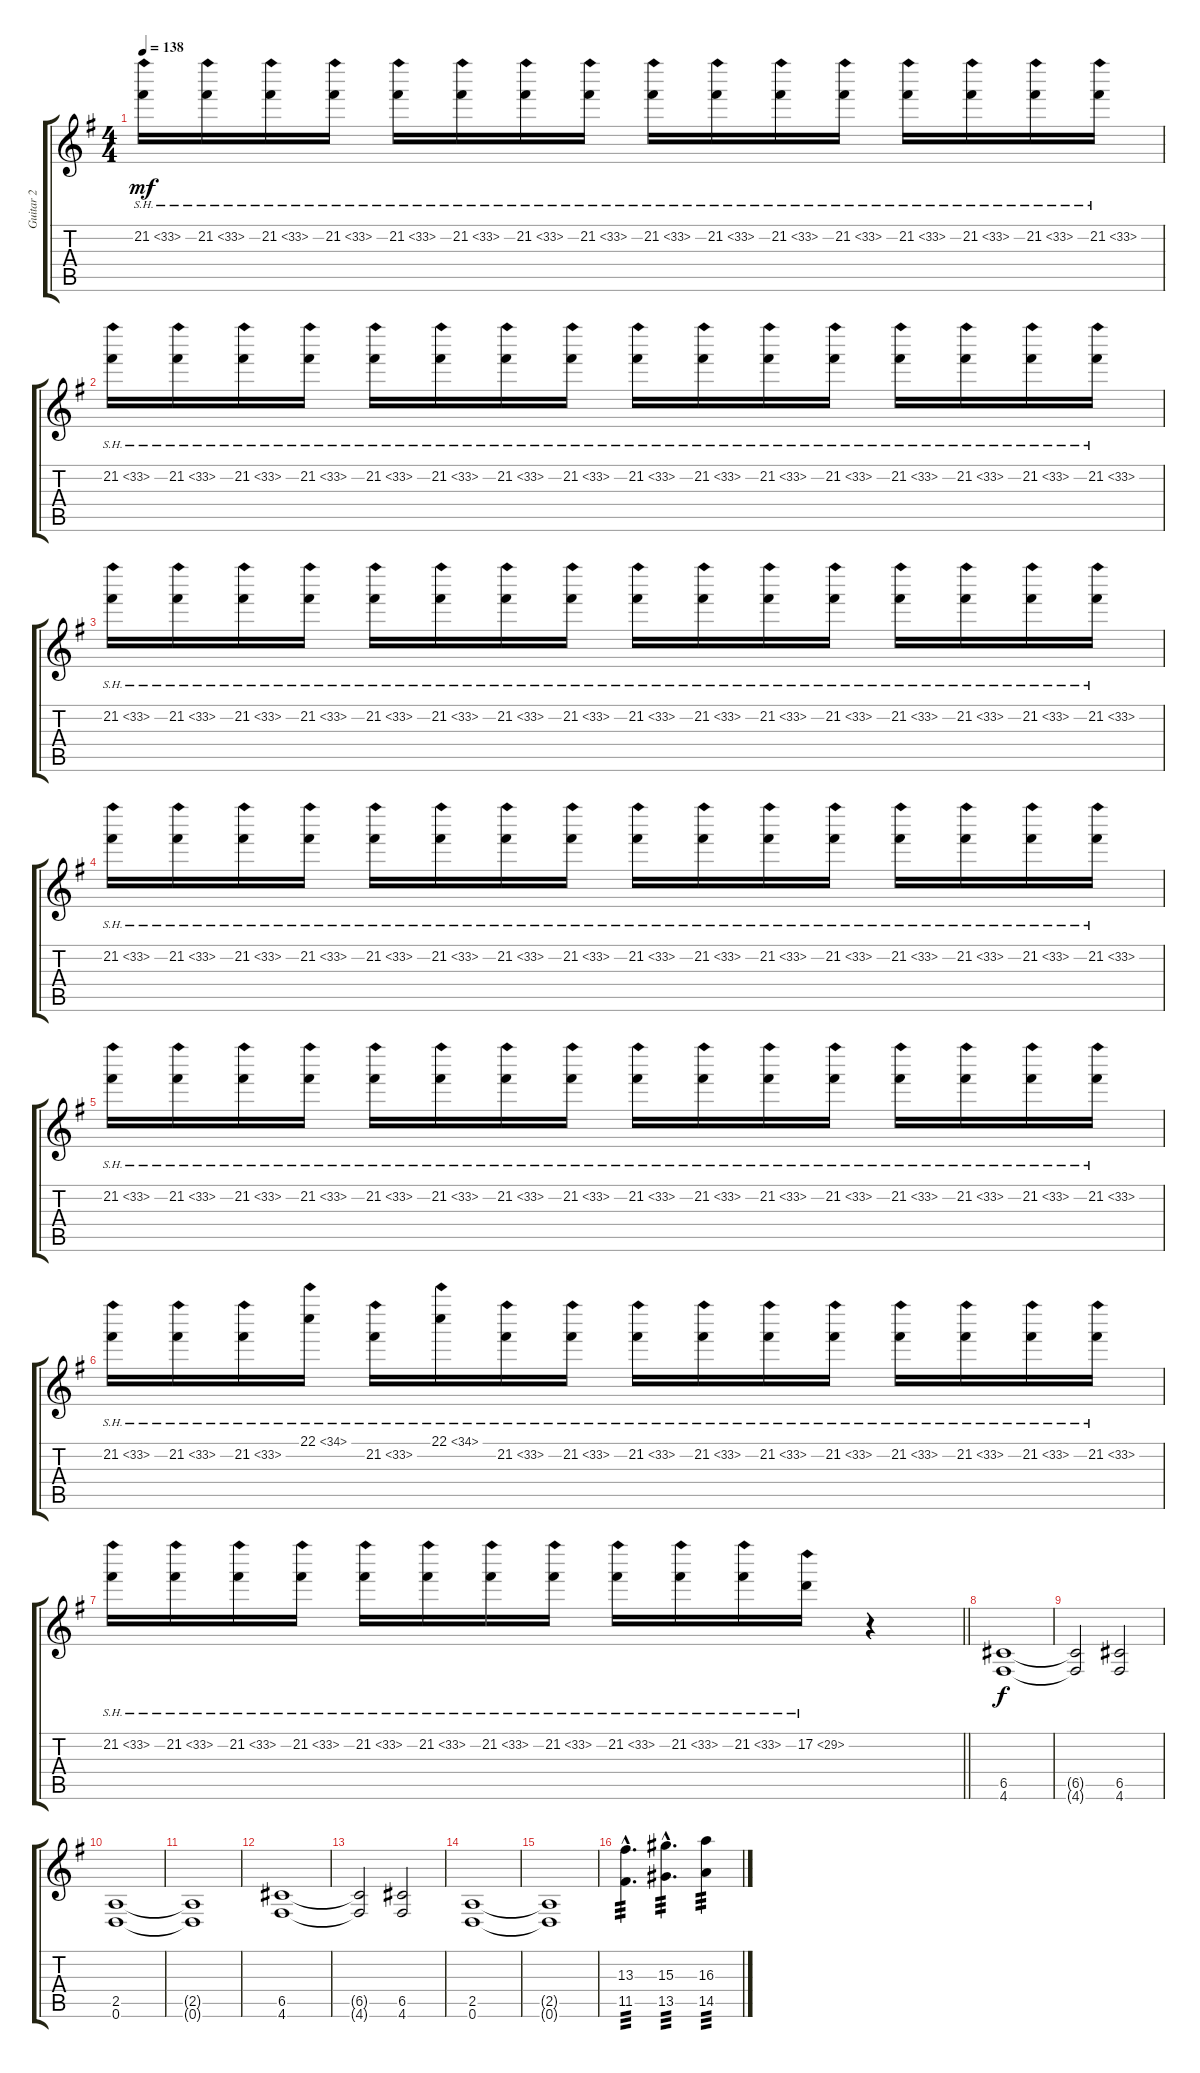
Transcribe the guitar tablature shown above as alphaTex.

\track ("Guitar 2" "Guitar 2") {instrument overdrivenguitar}
\staff {score tabs}
\tuning (D4 A3 F3 C3 G2 D2) {hide}
\ts (4 4)
\tempo 138
\clef g2
\ks eminor
21.2{sh 12}.16{dy mf} 21.2{sh 12}.16 21.2{sh 12}.16 21.2{sh 12}.16 21.2{sh 12}.16 21.2{sh 12}.16 21.2{sh 12}.16 21.2{sh 12}.16 21.2{sh 12}.16 21.2{sh 12}.16 21.2{sh 12}.16 21.2{sh 12}.16 21.2{sh 12}.16 21.2{sh 12}.16 21.2{sh 12}.16 21.2{sh 12}.16 |
21.2{sh 12}.16 21.2{sh 12}.16 21.2{sh 12}.16 21.2{sh 12}.16 21.2{sh 12}.16 21.2{sh 12}.16 21.2{sh 12}.16 21.2{sh 12}.16 21.2{sh 12}.16 21.2{sh 12}.16 21.2{sh 12}.16 21.2{sh 12}.16 21.2{sh 12}.16 21.2{sh 12}.16 21.2{sh 12}.16 21.2{sh 12}.16 |
21.2{sh 12}.16 21.2{sh 12}.16 21.2{sh 12}.16 21.2{sh 12}.16 21.2{sh 12}.16 21.2{sh 12}.16 21.2{sh 12}.16 21.2{sh 12}.16 21.2{sh 12}.16 21.2{sh 12}.16 21.2{sh 12}.16 21.2{sh 12}.16 21.2{sh 12}.16 21.2{sh 12}.16 21.2{sh 12}.16 21.2{sh 12}.16 |
21.2{sh 12}.16 21.2{sh 12}.16 21.2{sh 12}.16 21.2{sh 12}.16 21.2{sh 12}.16 21.2{sh 12}.16 21.2{sh 12}.16 21.2{sh 12}.16 21.2{sh 12}.16 21.2{sh 12}.16 21.2{sh 12}.16 21.2{sh 12}.16 21.2{sh 12}.16 21.2{sh 12}.16 21.2{sh 12}.16 21.2{sh 12}.16 |
21.2{sh 12}.16 21.2{sh 12}.16 21.2{sh 12}.16 21.2{sh 12}.16 21.2{sh 12}.16 21.2{sh 12}.16 21.2{sh 12}.16 21.2{sh 12}.16 21.2{sh 12}.16 21.2{sh 12}.16 21.2{sh 12}.16 21.2{sh 12}.16 21.2{sh 12}.16 21.2{sh 12}.16 21.2{sh 12}.16 21.2{sh 12}.16 |
21.2{sh 12}.16 21.2{sh 12}.16 21.2{sh 12}.16 22.1{sh 12}.16 21.2{sh 12}.16 22.1{sh 12}.16 21.2{sh 12}.16 21.2{sh 12}.16 21.2{sh 12}.16 21.2{sh 12}.16 21.2{sh 12}.16 21.2{sh 12}.16 21.2{sh 12}.16 21.2{sh 12}.16 21.2{sh 12}.16 21.2{sh 12}.16 |
\barLineRight lightlight
21.2{sh 12}.16 21.2{sh 12}.16 21.2{sh 12}.16 21.2{sh 12}.16 21.2{sh 12}.16 21.2{sh 12}.16 21.2{sh 12}.16 21.2{sh 12}.16 21.2{sh 12}.16 21.2{sh 12}.16 21.2{sh 12}.16 17.2{sh 12}.16 r.4 |
(6.5 4.6).1{dy f} |
(6.5{t} 4.6{t}).2 (6.5 4.6).2 |
(2.5 0.6).1 |
(2.5{t} 0.6{t}).1 |
(6.5 4.6).1 |
(6.5{t} 4.6{t}).2 (6.5 4.6).2 |
(2.5 0.6).1 |
(2.5{t} 0.6{t}).1 |
(13.3{hac} 11.5{hac}).4{d tp 3} (15.3{hac} 13.5{hac}).4{d tp 3} (16.3 14.5).4{tp 3}
